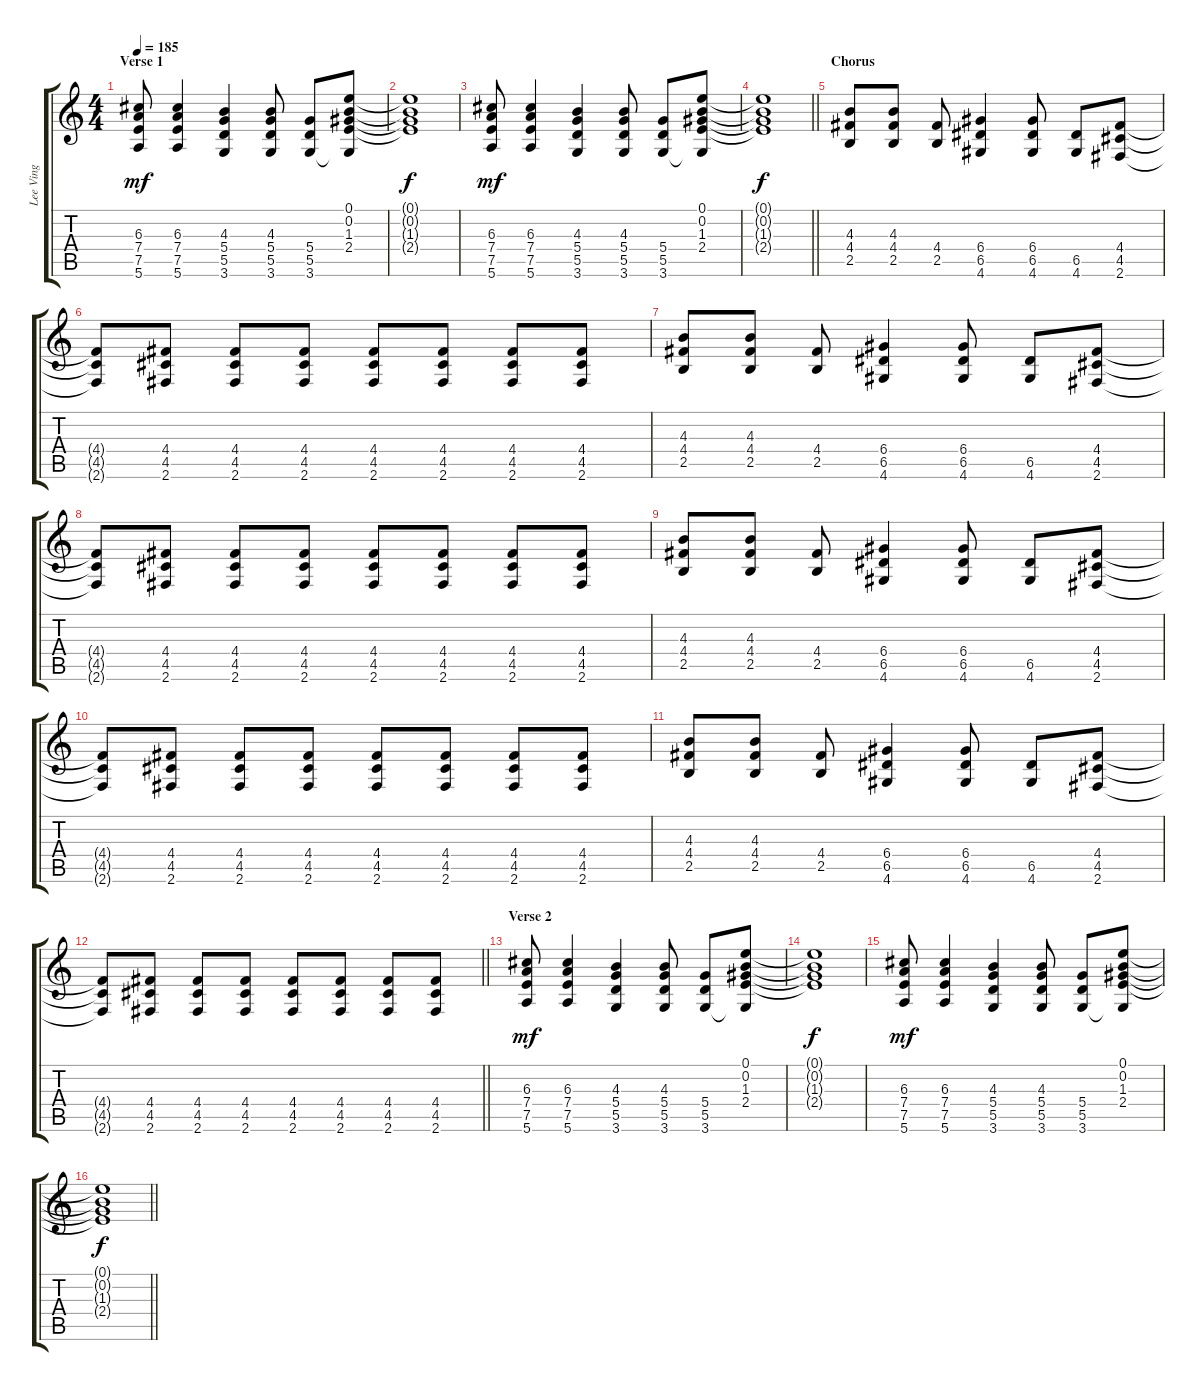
\track ("Lee Ving" "Lee Ving") {instrument overdrivenguitar}
\staff {score tabs}
\tuning (E4 B3 G3 D3 A2 E2) {hide}
\ts (4 4)
\section ("" "Verse 1")
\tempo 185
\clef g2
\ks c
(6.3 7.4 7.5 5.6).8{dy mf} (6.3 7.4 7.5 5.6).4 (4.3 5.4 5.5 3.6).4 (4.3 5.4 5.5 3.6).8 (5.4 5.5 3.6).8 (0.1 0.2 1.3 2.4 3.6{t}).8 |
(0.1{t} 0.2{t} 1.3{t} 2.4{t}).1{dy f} |
(6.3 7.4 7.5 5.6).8{dy mf} (6.3 7.4 7.5 5.6).4 (4.3 5.4 5.5 3.6).4 (4.3 5.4 5.5 3.6).8 (5.4 5.5 3.6).8 (0.1 0.2 1.3 2.4 3.6{t}).8 |
\barLineRight lightlight
(0.1{t} 0.2{t} 1.3{t} 2.4{t}).1{dy f} |
\section ("" "Chorus")
(4.3 4.4 2.5).8 (4.3 4.4 2.5).8 (4.4 2.5).8 (6.4 6.5 4.6).4 (6.4 6.5 4.6).8 (6.5 4.6).8 (4.4 4.5 2.6).8 |
(4.4{t} 4.5{t} 2.6{t}).8 (4.4 4.5 2.6).8 (4.4 4.5 2.6).8 (4.4 4.5 2.6).8 (4.4 4.5 2.6).8 (4.4 4.5 2.6).8 (4.4 4.5 2.6).8 (4.4 4.5 2.6).8 |
(4.3 4.4 2.5).8 (4.3 4.4 2.5).8 (4.4 2.5).8 (6.4 6.5 4.6).4 (6.4 6.5 4.6).8 (6.5 4.6).8 (4.4 4.5 2.6).8 |
(4.4{t} 4.5{t} 2.6{t}).8 (4.4 4.5 2.6).8 (4.4 4.5 2.6).8 (4.4 4.5 2.6).8 (4.4 4.5 2.6).8 (4.4 4.5 2.6).8 (4.4 4.5 2.6).8 (4.4 4.5 2.6).8 |
(4.3 4.4 2.5).8 (4.3 4.4 2.5).8 (4.4 2.5).8 (6.4 6.5 4.6).4 (6.4 6.5 4.6).8 (6.5 4.6).8 (4.4 4.5 2.6).8 |
(4.4{t} 4.5{t} 2.6{t}).8 (4.4 4.5 2.6).8 (4.4 4.5 2.6).8 (4.4 4.5 2.6).8 (4.4 4.5 2.6).8 (4.4 4.5 2.6).8 (4.4 4.5 2.6).8 (4.4 4.5 2.6).8 |
(4.3 4.4 2.5).8 (4.3 4.4 2.5).8 (4.4 2.5).8 (6.4 6.5 4.6).4 (6.4 6.5 4.6).8 (6.5 4.6).8 (4.4 4.5 2.6).8 |
\barLineRight lightlight
(4.4{t} 4.5{t} 2.6{t}).8 (4.4 4.5 2.6).8 (4.4 4.5 2.6).8 (4.4 4.5 2.6).8 (4.4 4.5 2.6).8 (4.4 4.5 2.6).8 (4.4 4.5 2.6).8 (4.4 4.5 2.6).8 |
\section ("" "Verse 2")
(6.3 7.4 7.5 5.6).8{dy mf} (6.3 7.4 7.5 5.6).4 (4.3 5.4 5.5 3.6).4 (4.3 5.4 5.5 3.6).8 (5.4 5.5 3.6).8 (0.1 0.2 1.3 2.4 3.6{t}).8 |
(0.1{t} 0.2{t} 1.3{t} 2.4{t}).1{dy f} |
(6.3 7.4 7.5 5.6).8{dy mf} (6.3 7.4 7.5 5.6).4 (4.3 5.4 5.5 3.6).4 (4.3 5.4 5.5 3.6).8 (5.4 5.5 3.6).8 (0.1 0.2 1.3 2.4 3.6{t}).8 |
\barLineRight lightlight
(0.1{t} 0.2{t} 1.3{t} 2.4{t}).1{dy f}
